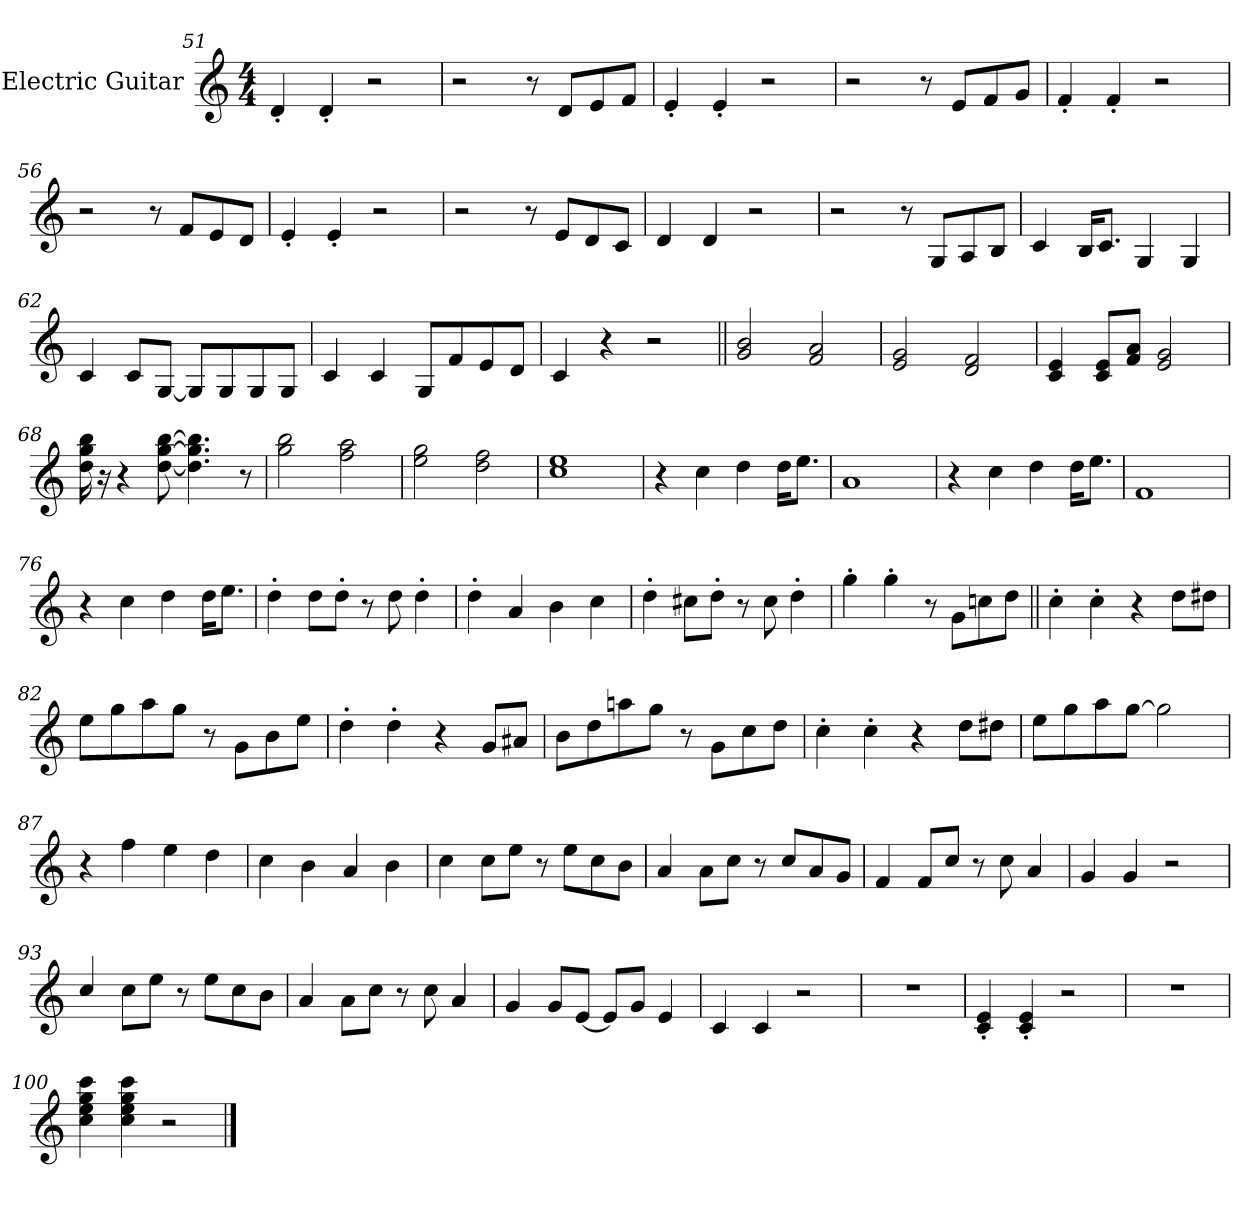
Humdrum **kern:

**kern
*part1
*staff1
*I"Electric Guitar
*I'E. Gtr.
*clefG2
*ITrd7c12
*k[]
*C:
*M4/4
=51
4D'i/
4D'i/
2r
=52
2r
8r
8Di/L
8Ei/
8Fi/J
!!LO:LB:g=z
=53
4E'i/
4E'i/
2r
=54
2r
8r
8Ei/L
8Fi/
8Gi/J
=55
4F'i/
4F'i/
2r
=56
2r
8r
8Fi/L
8Ei/
8Di/J
!!LO:LB:g=z
=57
4E'i/
4E'i/
2r
=58
2r
8r
8Ei/L
8Di/
8Ci/J
=59
4Di/
4Di/
2r
=60
2r
8r
8GGi/L
8AAi/
8BBi/J
!!LO:LB:g=z
=61
4Ci/
16BBi/KL
8.Ci/J
4GGi/
4GGi/
=62
4Ci/
8Ci/L
[<8GGi/J
8GGi/L]
8GGi/
8GGi/
8GGi/J
=63
4Ci/
4Ci/
8GGi/L
8Fi/
8Ei/
8Di/J
=64
4Ci/
4r
2r
!!LO:PB:g=z
=65||
2Gi/ 2Bi
2Fi/ 2Ai
=66
2Ei/ 2Gi
2Di/ 2Fi
=67
4Ci/ 4Ei
8Ci/ 8EiL
8Fi/ 8AiJ
2Ei/ 2Gi
=68
16di\ 16gi 16bi
16r
4r
[<8di\ [>8gi [>8bi
4.di\] 4.gi] 4.bi]
8r
!!LO:LB:g=z
=69
2gi\ 2bi
2fi\ 2ai
=70
2ei\ 2gi
2di\ 2fi
=71
1ci 1ei
=72
4r
4ci\
4di\
16di\KL
8.ei\J
!!LO:LB:g=z
=73
1Ai
=74
4r
4ci\
4di\
16di\KL
8.ei\J
=75
1Fi
=76
4r
4ci\
4di\
16di\KL
8.ei\J
!!LO:LB:g=z
=77
4d'i\
8di\L
8d'i\J
8r
8di\
4d'i\
=78
4d'i\
4Ai/
4Bi\
4ci\
=79
4d'i\
8c#Xi\L
8d'i\J
8r
8c#i\
4d'i\
=80
4g'i\
4g'i\
8r
8Gi\L
8cni\
8di\J
!!LO:LB:g=z
=81||
4c'i\
4c'i\
4r
8di\L
8d#Xi\J
=82
8ei\L
8gi\
8ai\
8gi\J
8r
8Gi\L
8Bi\
8ei\J
=83
4d'i\
4d'i\
4r
8Gi/L
8A#Xi/J
=84
8Bi\L
8di\
8ani\
8gi\J
8r
8Gi\L
8ci\
8di\J
!!LO:LB:g=z
=85
4c'i\
4c'i\
4r
8di\L
8d#Xi\J
=86
8ei\L
8gi\
8ai\
[>8gi\J
2gi\]
=87
4r
4fi\
4ei\
4di\
=88
4ci\
4Bi\
4Ai/
4Bi\
!!LO:LB:g=z
=89
4ci\
8ci\L
8ei\J
8r
8ei\L
8ci\
8Bi\J
=90
4Ai/
8Ai\L
8ci\J
8r
8ci/L
8Ai/
8Gi/J
=91
4Fi/
8Fi/L
8ci/J
8r
8ci\
4Ai/
=92
4Gi/
4Gi/
2r
!!LO:LB:g=z
=93
4ci/
8ci\L
8ei\J
8r
8ei\L
8ci\
8Bi\J
=94
4Ai/
8Ai\L
8ci\J
8r
8ci\
4Ai/
=95
4Gi/
8Gi/L
[<8Ei/J
8Ei/L]
8Gi/J
4Ei/
=96
4Ci/
4Ci/
2r
!!LO:LB:g=z
=97
1r
=98
4Ci/' 4Ei'
4Ci/' 4Ei'
2r
=99
1r
=100
4ci\ 4ei 4gi 4cci
4ci\ 4ei 4gi 4cci
2r
==
*-
